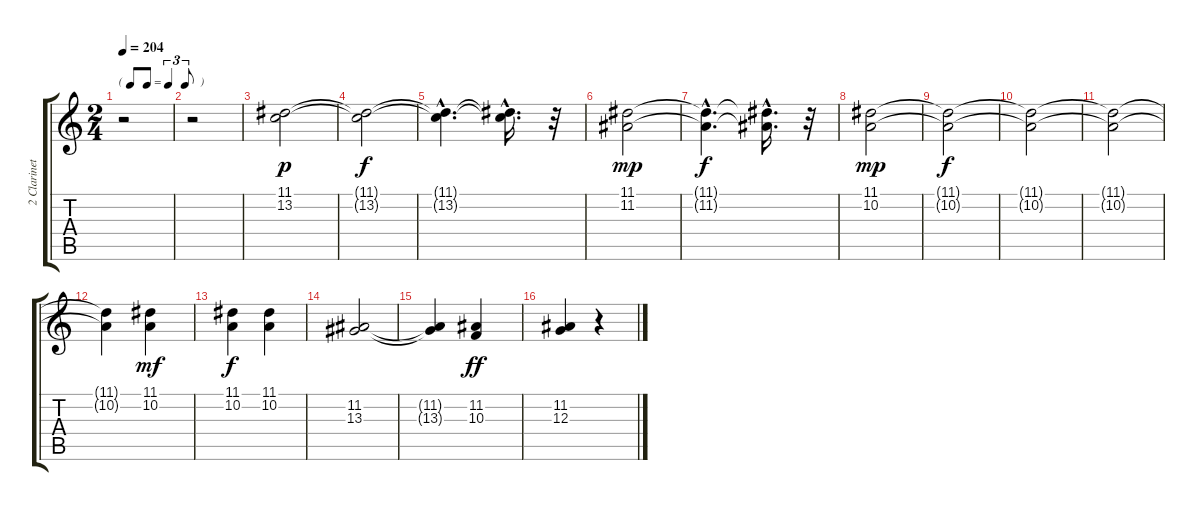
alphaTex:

\track ("2 Clarinets in Bb" "2 Clarinet") {instrument clarinet}
\staff {score tabs}
\tuning (E4 B3 G3 D3 A2 E2) {hide}
\ts (2 4)
\tf triplet8th
\tempo 204
\clef g2
\ks c
r.2{dy mf} |
r.2 |
(11.1 13.2).2{dy p} |
(11.1{t} 13.2{t}).2{dy f} |
(11.1{hac t} 13.2{hac t}).4{d} (11.1{hac t} 13.2{hac t}).16{d} r.32 |
(11.1 11.2).2{dy mp} |
(11.1{hac t} 11.2{hac t}).4{d dy f} (11.1{hac t} 11.2{hac t}).16{d} r.32 |
(11.1 10.2).2{dy mp} |
(11.1{t} 10.2{t}).2{dy f} |
(11.1{t} 10.2{t}).2 |
(11.1{t} 10.2{t}).2 |
(11.1{t} 10.2{t}).4 (11.1 10.2).4{dy mf} |
(11.1 10.2).4{dy f} (11.1 10.2).4 |
(11.2 13.3).2 |
(11.2{t} 13.3{t}).4 (11.2 10.3).4{dy ff} |
(11.2 12.3).4 r.4
